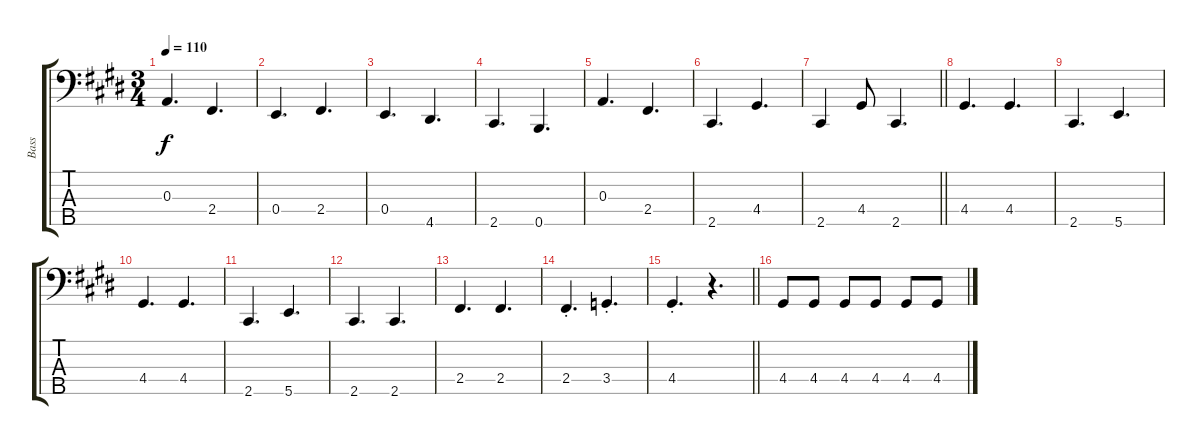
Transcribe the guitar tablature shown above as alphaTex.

\track ("Bass" "Bass") {instrument electricbassfinger}
\staff {score tabs}
\tuning (G2 D2 A1 E1 B0) {hide}
\ts (3 4)
\tempo 110
\clef f4
\ks c#minor
0.3.4{d dy f} 2.4.4{d} |
0.4.4{d} 2.4.4{d} |
0.4.4{d} 4.5.4{d} |
2.5.4{d} 0.5.4{d} |
0.3.4{d} 2.4.4{d} |
2.5.4{d} 4.4.4{d} |
\barLineRight lightlight
2.5.4 4.4.8 2.5.4{d} |
4.4.4{d} 4.4.4{d} |
2.5.4{d} 5.5.4{d} |
4.4.4{d} 4.4.4{d} |
2.5.4{d} 5.5.4{d} |
2.5.4{d} 2.5.4{d} |
2.4.4{d} 2.4.4{d} |
2.4{st}.4{d} 3.4{st}.4{d} |
\barLineRight lightlight
4.4{st}.4{d} r.4{d} |
4.4.8 4.4.8 4.4.8 4.4.8 4.4.8 4.4.8
